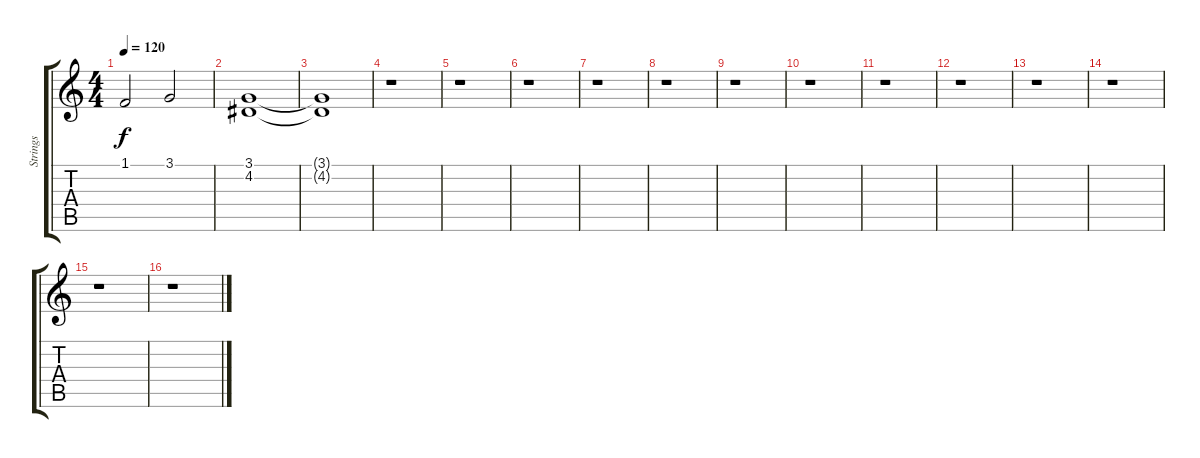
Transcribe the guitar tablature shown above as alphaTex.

\track ("Strings" "Strings") {instrument stringensemble2}
\staff {score tabs}
\tuning (E4 B3 G3 D3 A2 E2) {hide}
\ts (4 4)
\tempo 120
\clef g2
\ks c
1.1.2{dy f} 3.1.2 |
(3.1 4.2).1 |
(3.1{t} 4.2{t}).1 |
r.1 |
r.1 |
r.1 |
r.1 |
r.1 |
r.1 |
r.1 |
r.1 |
r.1 |
r.1 |
r.1 |
r.1 |
r.1
